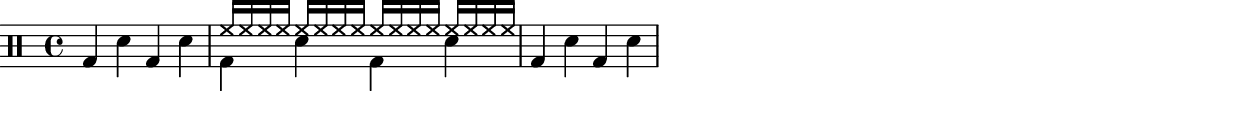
%% Generated by lilypond-book
%% Options: [exampleindent=10.16\mm,indent=0\mm,line-width=160\mm]
\include "lilypond-book-preamble.ly"


% ****************************************************************
% Start cut-&-pastable-section
% ****************************************************************

#(ly:set-option 'eps-box-padding 3.000000)



\paper {
  indent = 0\mm
  line-width = 160\mm
  % offset the left padding, also add 1mm as lilypond creates cropped
  % images with a little space on the right
  line-width = #(- line-width (* mm  3.000000) (* mm 1))
}

\layout {
  
}




% ****************************************************************
% ly snippet:
% ****************************************************************
\sourcefilename "/lilypond-2.24.3/input/regression/automatic-polyphony-drumstaff.ly"
\sourcefileline 0
\version "2.16.0"

\header{ texidoc = "In a DrumStaff, automatic polyphony can be used without
                    explicitly initializing separate voices."
       }

\score {
  \new DrumStaff {
    \drummode {
      bd4 sn4 bd4 sn4
      << { \repeat unfold 16 hh16 } \\ { bd4 sn4 bd4 sn4 } >>
      bd4 sn4 bd4 sn4
    }
  }
}



% ****************************************************************
% end ly snippet
% ****************************************************************
